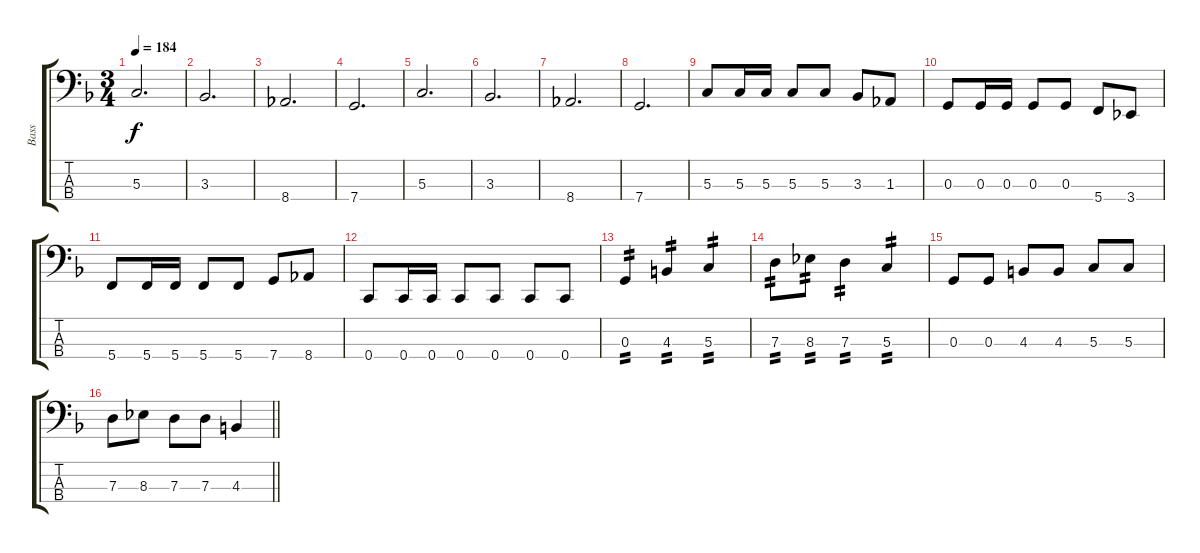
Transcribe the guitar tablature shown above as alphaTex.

\track ("Bass" "Bass") {instrument electricbasspick}
\staff {score tabs}
\tuning (F2 C2 G1 C1) {hide}
\ts (3 4)
\tempo 184
\clef f4
\ks f
5.3.2{d dy f} |
3.3.2{d} |
8.4.2{d} |
7.4.2{d} |
5.3.2{d} |
3.3.2{d} |
8.4.2{d} |
7.4.2{d} |
5.3.8 5.3.16 5.3.16 5.3.8 5.3.8 3.3.8 1.3.8 |
0.3.8 0.3.16 0.3.16 0.3.8 0.3.8 5.4.8 3.4.8 |
5.4.8 5.4.16 5.4.16 5.4.8 5.4.8 7.4.8 8.4.8 |
0.4.8 0.4.16 0.4.16 0.4.8 0.4.8 0.4.8 0.4.8 |
0.3.4{tp 2} 4.3.4{tp 2} 5.3.4{tp 2} |
7.3.8{tp 2} 8.3.8{tp 2} 7.3.4{tp 2} 5.3.4{tp 2} |
0.3.8 0.3.8 4.3.8 4.3.8 5.3.8 5.3.8 |
\barLineRight lightlight
7.3.8 8.3.8 7.3.8 7.3.8 4.3.4
